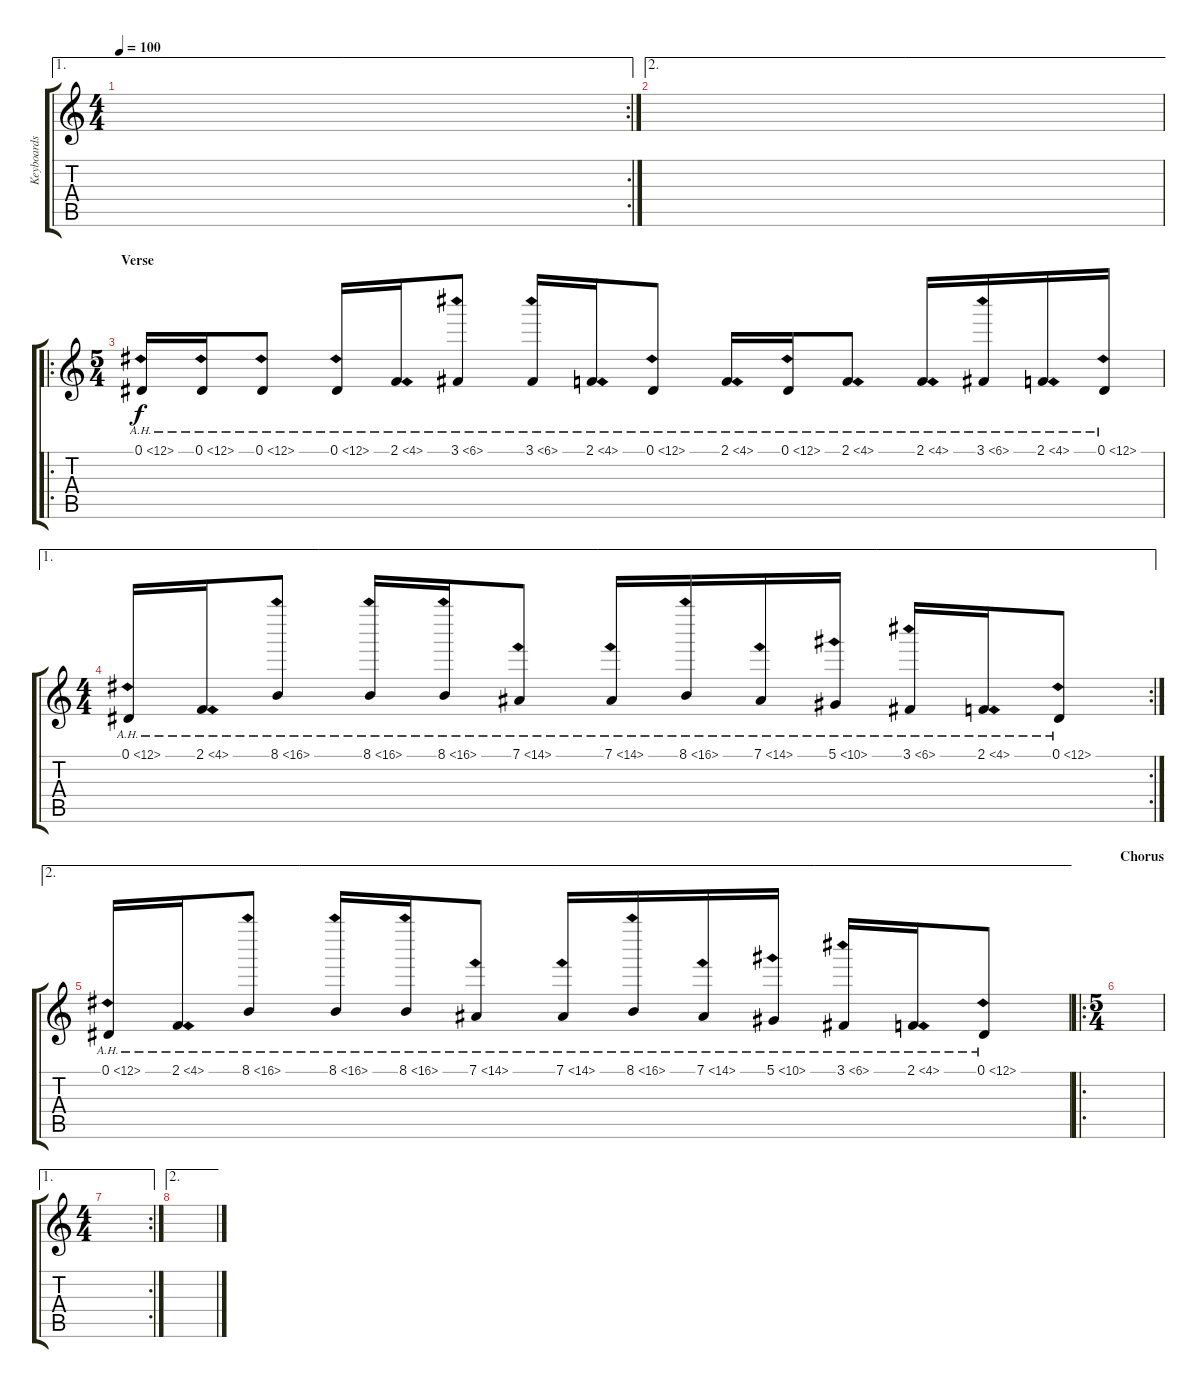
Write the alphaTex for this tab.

\track ("Keyboards 2" "Keyboards ") {instrument musicbox}
\staff {score tabs}
\tuning (Eb4 Bb3 Gb3 Db3 Ab2 Eb2) {hide}
\ae 1
\rc 2
\ts (4 4)
\tempo 100
\clef g2
\ks c
|
\ae 2
|
\ro
\ts (5 4)
\section ("" "Verse")
0.1{ah 12}.16{instrument orchestralharp} 0.1{ah 12}.16 0.1{ah 12}.8 0.1{ah 12}.16 2.1{ah 2}.16 3.1{ah 3}.8 3.1{ah 3}.16 2.1{ah 2}.16 0.1{ah 12}.8 2.1{ah 2}.16 0.1{ah 12}.16 2.1{ah 2}.8 2.1{ah 2}.16 3.1{ah 3}.16 2.1{ah 2}.16 0.1{ah 12}.16 |
\ae 1
\rc 2
\ts (4 4)
0.1{ah 12}.16 2.1{ah 2}.16 8.1{ah 8}.8 8.1{ah 8}.16 8.1{ah 8}.16 7.1{ah 7}.8 7.1{ah 7}.16 8.1{ah 8}.16 7.1{ah 7}.16 5.1{ah 5}.16 3.1{ah 3}.16 2.1{ah 2}.16 0.1{ah 12}.8 |
\ae 2
0.1{ah 12}.16 2.1{ah 2}.16 8.1{ah 8}.8 8.1{ah 8}.16 8.1{ah 8}.16 7.1{ah 7}.8 7.1{ah 7}.16 8.1{ah 8}.16 7.1{ah 7}.16 5.1{ah 5}.16 3.1{ah 3}.16 2.1{ah 2}.16 0.1{ah 12}.8 |
\ro
\ts (5 4)
\section ("" "Chorus")
|
\ae 1
\rc 2
\ts (4 4)
|
\ae 2
